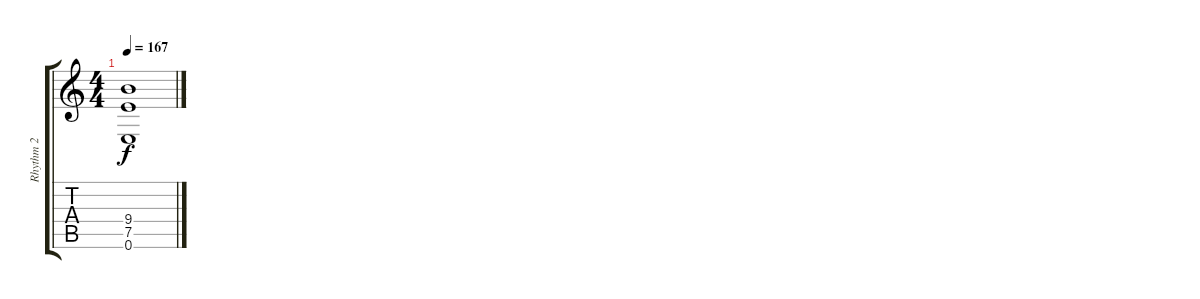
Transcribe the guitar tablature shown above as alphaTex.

\track ("Rhythm 2" "Rhythm 2") {instrument distortionguitar}
\staff {score tabs}
\tuning (E4 B3 G3 D3 A2 E2) {hide}
\ts (4 4)
\tempo 167
\clef g2
\ks c
(9.4{t} 7.5{t} 0.6{t}).1{dy f}
